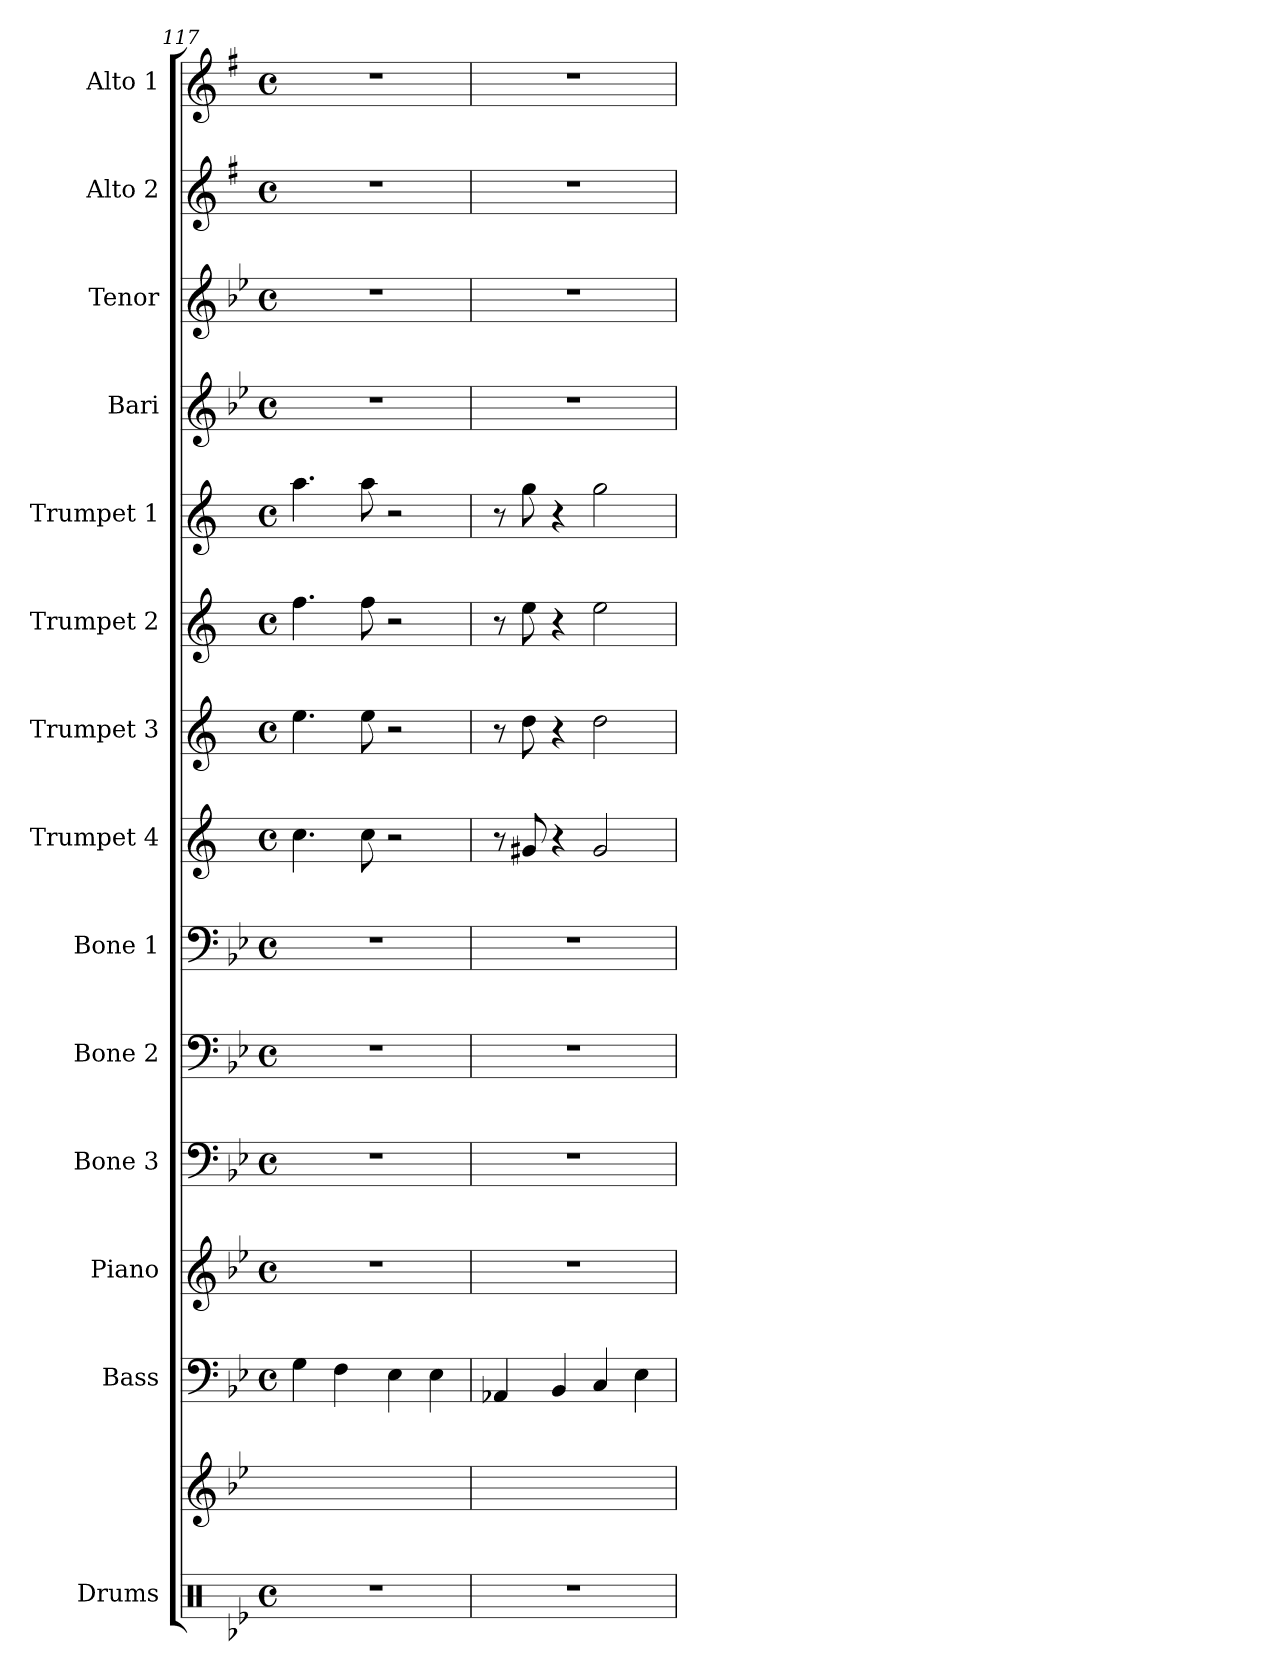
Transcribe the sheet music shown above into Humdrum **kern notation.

**kern	**kern	**kern	**kern	**kern	**kern	**kern	**kern	**kern	**kern	**kern	**kern	**kern	**kern	**kern
*part15	*part14	*part13	*part12	*part11	*part10	*part9	*part8	*part7	*part6	*part5	*part4	*part3	*part2	*part1
*staff15	*staff14	*staff13	*staff12	*staff11	*staff10	*staff9	*staff8	*staff7	*staff6	*staff5	*staff4	*staff3	*staff2	*staff1
*I"Drums	*	*I"Bass	*I"Piano	*I"Bone 3	*I"Bone 2	*I"Bone 1	*I"Trumpet 4	*I"Trumpet 3	*I"Trumpet 2	*I"Trumpet 1	*I"Bari	*I"Tenor	*I"Alto 2	*I"Alto 1
*	*	*	*	*	*	*	*I'Tpt	*	*I'Tpt	*I'Tpt	*	*	*	*
*clefX	*clefG2	*clefF4	*clefG2	*clefF4	*clefF4	*clefF4	*clefG2	*clefG2	*clefG2	*clefG2	*clefG2	*clefG2	*clefG2	*clefG2
*	*	*ITrd7c12	*ITrd8c14	*	*	*	*ITrd1c2	*ITrd1c2	*ITrd1c2	*ITrd1c2	*ITrd12c21	*ITrd8c14	*ITrd5c9	*ITrd5c9
*k[b-e-]	*k[b-e-]	*k[b-e-]	*k[b-e-]	*k[b-e-]	*k[b-e-]	*k[b-e-]	*k[b-e-]	*k[b-e-]	*k[b-e-]	*k[b-e-]	*k[b-e-]	*k[b-e-]	*k[b-e-]	*k[b-e-]
*B-:	*B-:	*B-:	*B-:	*B-:	*B-:	*B-:	*B-:	*B-:	*B-:	*B-:	*B-:	*B-:	*B-:	*B-:
*M4/4	*	*M4/4	*M4/4	*M4/4	*M4/4	*M4/4	*M4/4	*M4/4	*M4/4	*M4/4	*M4/4	*M4/4	*M4/4	*M4/4
*met(c)	*	*met(c)	*met(c)	*met(c)	*met(c)	*met(c)	*met(c)	*met(c)	*met(c)	*met(c)	*met(c)	*met(c)	*met(c)	*met(c)
=117	=117	=117	=117	=117	=117	=117	=117	=117	=117	=117	=117	=117	=117	=117
1r	1ryy	4GG\	1r	1r	1r	1r	4.b-\	4.dd\	4.ee-\	4.gg\	1r	1r	1r	1r
.	.	4FF\	.	.	.	.	.	.	.	.	.	.	.	.
.	.	.	.	.	.	.	8b-\	8dd\	8ee-\	8gg\	.	.	.	.
.	.	4EE-\	.	.	.	.	2r	2r	2r	2r	.	.	.	.
.	.	4EE-\	.	.	.	.	.	.	.	.	.	.	.	.
=118	=118	=118	=118	=118	=118	=118	=118	=118	=118	=118	=118	=118	=118	=118
1r	1ryy	4AAA-X/	1r	1r	1r	1r	8r	8r	8r	8r	1r	1r	1r	1r
.	.	.	.	.	.	.	8f#X/	8cc\	8dd\	8ff\	.	.	.	.
.	.	4BBB-/	.	.	.	.	4r	4r	4r	4r	.	.	.	.
.	.	4CC/	.	.	.	.	2f#/	2cc\	2dd\	2ff\	.	.	.	.
.	.	4EE-\	.	.	.	.	.	.	.	.	.	.	.	.
=	=	=	=	=	=	=	=	=	=	=	=	=	=	=
*-	*-	*-	*-	*-	*-	*-	*-	*-	*-	*-	*-	*-	*-	*-
